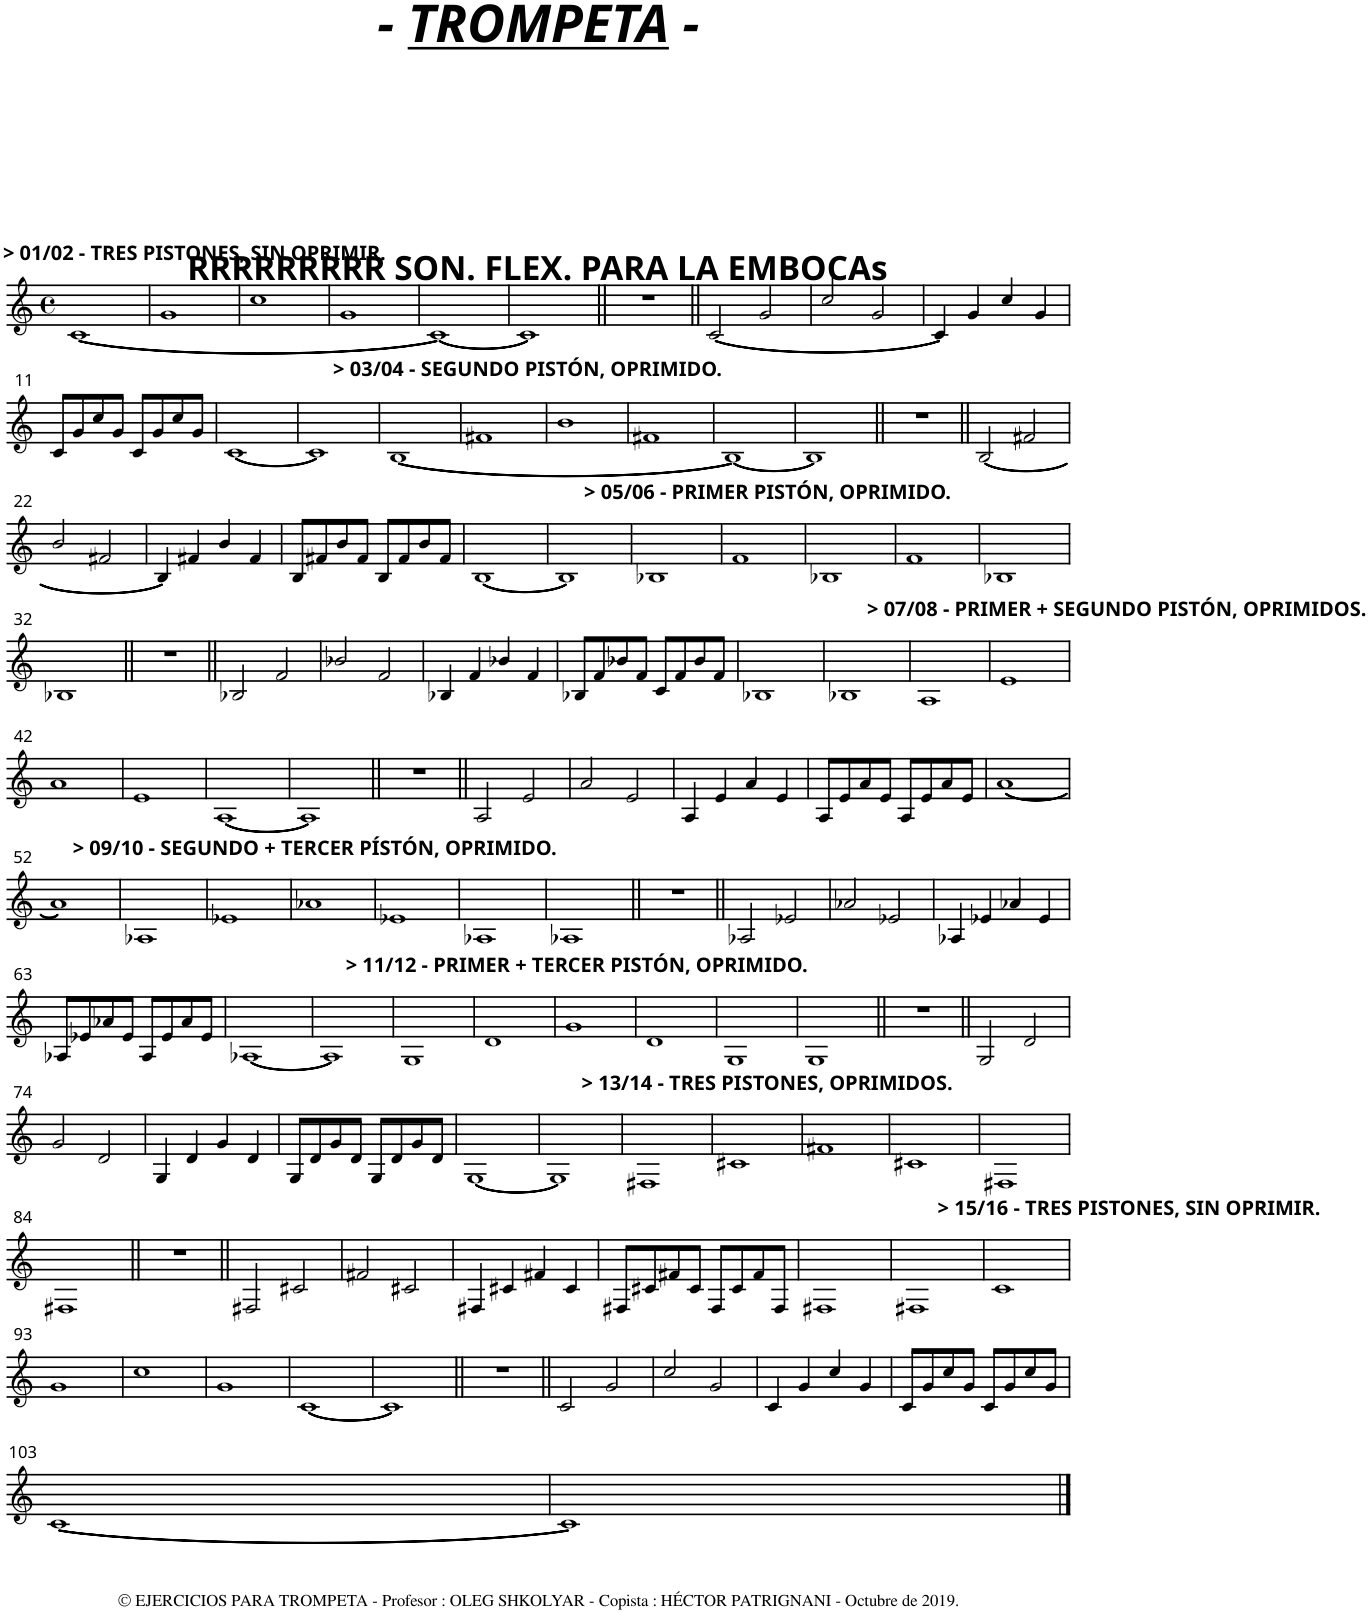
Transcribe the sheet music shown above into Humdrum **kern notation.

**kern
*part1
*staff1
*I"Trompeta en Sib
*I'Tpt
*clefG2
*ITrd1c2
*k[]
*M4/4
*met(c)
=1
[1c
=2
1g
=3
1cc
=4
1g
=5
1c_
=6
1c]
=7||
1r
=8||
[2c/
2g/
=9
2cc/
2g/
=10
4c/]
4g/
4cc/
4g/
!!LO:LB:g=z
=11
8c/L
8g/
8cc/
8g/J
8c/L
8g/
8cc/
8g/J
=12
[1c
=13
1c]
=14
[1B
=15
1f#X
=16
1b
=17
1f#X
=18
1B_
=19
1B]
=20||
1r
=21||
[2B/
2f#X/
!!LO:LB:g=z
=22
2b/
2f#X/
=23
4B/]
4f#X/
4b/
4f#/
=24
8B/L
8f#X/
8b/
8f#/J
8B/L
8f#/
8b/
8f#/J
=25
[1B
=26
1B]
=27
1B-X
=28
1f
=29
1B-X
=30
1f
=31
1B-X
!!LO:LB:g=z
=32
1B-X
=33||
1r
=34||
2B-X/
2f/
=35
2b-X/
2f/
=36
4B-X/
4f/
4b-X/
4f/
=37
8B-X/L
8f/
8b-X/
8f/J
8c/L
8f/
8b-/
8f/J
=38
1B-X
=39
1B-X
=40
1A
=41
1e
!!LO:LB:g=z
=42
1a
=43
1e
=44
[<1A
=45
1A]
=46||
1r
=47||
2A/
2e/
=48
2a/
2e/
=49
4A/
4e/
4a/
4e/
=50
8A/L
8e/
8a/
8e/J
8A/L
8e/
8a/
8e/J
=51
[<1a
!!LO:LB:g=z
=52
1a]
=53
1A-X
=54
1e-X
=55
1a-X
=56
1e-X
=57
1A-X
=58
1A-X
=59||
1r
=60||
2A-X/
2e-X/
=61
2a-X/
2e-X/
=62
4A-X/
4e-X/
4a-X/
4e-/
!!LO:LB:g=z
=63
8A-X/L
8e-X/
8a-X/
8e-/J
8A-/L
8e-/
8a-/
8e-/J
=64
[<1A-X
=65
1A-]
=66
1G
=67
1d
=68
1g
=69
1d
=70
1G
=71
1G
=72||
1r
=73||
2G/
2d/
!!LO:LB:g=z
=74
2g/
2d/
=75
4G/
4d/
4g/
4d/
=76
8G/L
8d/
8g/
8d/J
8G/L
8d/
8g/
8d/J
=77
[<1G
=78
1G]
=79
1F#X
=80
1c#X
=81
1f#X
=82
1c#X
=83
1F#X
!!LO:LB:g=z
=84
1F#X
=85||
1r
=86||
2F#X/
2c#X/
=87
2f#X/
2c#X/
=88
4F#X/
4c#X/
4f#X/
4c#/
=89
8F#X/L
8c#X/
8f#X/
8c#/J
8F#/L
8c#/
8f#/
8F#/J
=90
1F#X
=91
1F#X
=92
1c
!!LO:LB:g=z
=93
1g
=94
1cc
=95
1g
=96
[<1c
=97
1c]
=98||
1r
=99||
2c/
2g/
=100
2cc/
2g/
=101
4c/
4g/
4cc/
4g/
=102
8c/L
8g/
8cc/
8g/J
8c/L
8g/
8cc/
8g/J
!!LO:LB:g=z
=103
[1c
=104
1c]
==
*-
